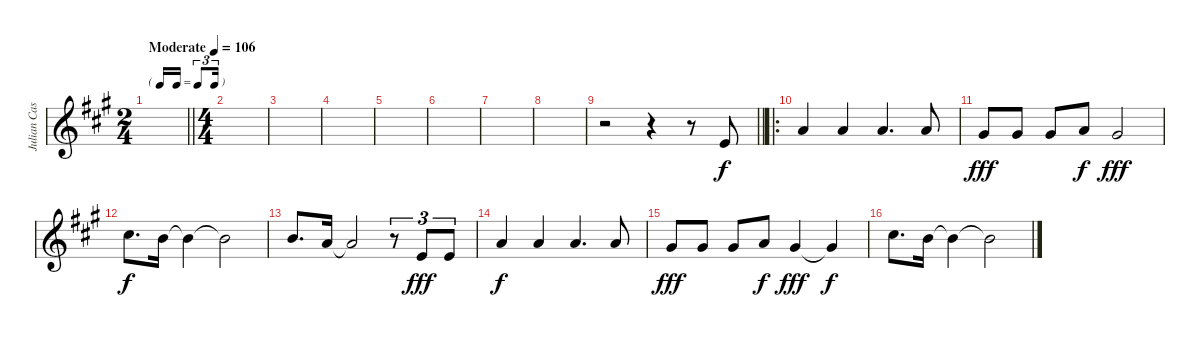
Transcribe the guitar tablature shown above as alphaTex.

\track ("Julian Casablancas" "Julian Cas") {instrument distortionguitar}
\staff {score}
\tuning (E4 B3 G3 D3 A2 E2) {hide}
\ts (2 4)
\tf triplet16th
\tempo (106 "Moderate")
\clef g2
\barLineRight lightlight
\ks a
|
\ts (4 4)
|
|
|
|
|
|
|
\barLineRight lightlight
r.2 r.4 r.8 2.4.8 |
\ro
2.3.4 2.3.4 2.3.4{d} 2.3.8 |
1.3.8{dy fff} 1.3.8 1.3.8 2.3.8{dy f} 1.3.2{dy fff} |
2.2.8{d dy f} 0.2.16 0.2{t}.4 0.2{t}.2 |
0.2.8{d beam Up} 2.3.16{beam Up} 2.3{t}.2 r.8{tu (3 2)} 2.4.8{tu (3 2) dy fff} 2.4.8{tu (3 2)} |
2.3.4{dy f} 2.3.4 2.3.4{d} 2.3.8 |
1.3.8{dy fff} 1.3.8 1.3.8 2.3.8{dy f} 1.3.4{dy fff} 1.3{t}.4{dy f} |
2.2.8{d} 0.2.16 0.2{t}.4 0.2{t}.2
